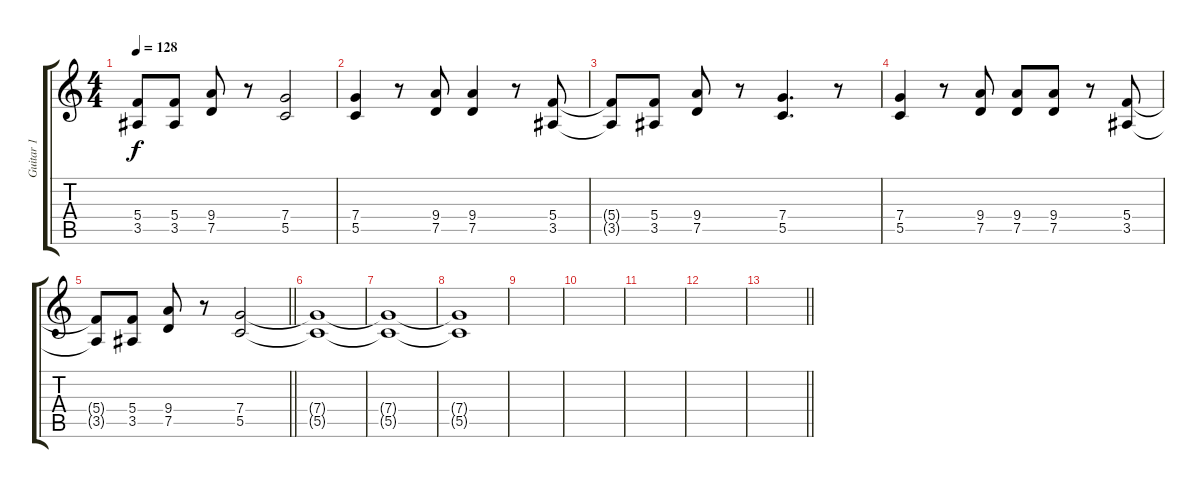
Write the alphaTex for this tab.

\track ("Guitar 1" "Guitar 1") {instrument distortionguitar}
\staff {score tabs}
\tuning (D4 A3 F3 C3 G2 D2) {hide}
\ts (4 4)
\tempo 128
\clef g2
\ks c
(5.4{t} 3.5{t}).8{dy f} (5.4 3.5).8 (9.4 7.5).8 r.8 (7.4 5.5).2 |
(7.4 5.5).4 r.8 (9.4 7.5).8 (9.4 7.5).4 r.8 (5.4 3.5).8 |
(5.4{t} 3.5{t}).8 (5.4 3.5).8 (9.4 7.5).8 r.8 (7.4 5.5).4{d} r.8 |
(7.4 5.5).4 r.8 (9.4 7.5).8 (9.4 7.5).8 (9.4 7.5).8 r.8 (5.4 3.5).8 |
\barLineRight lightlight
(5.4{t} 3.5{t}).8 (5.4 3.5).8 (9.4 7.5).8 r.8 (7.4 5.5).2 |
(7.4{t} 5.5{t}).1 |
(7.4{t} 5.5{t}).1 |
(7.4{t} 5.5{t}).1 |
|
|
|
|
\barLineRight lightlight
